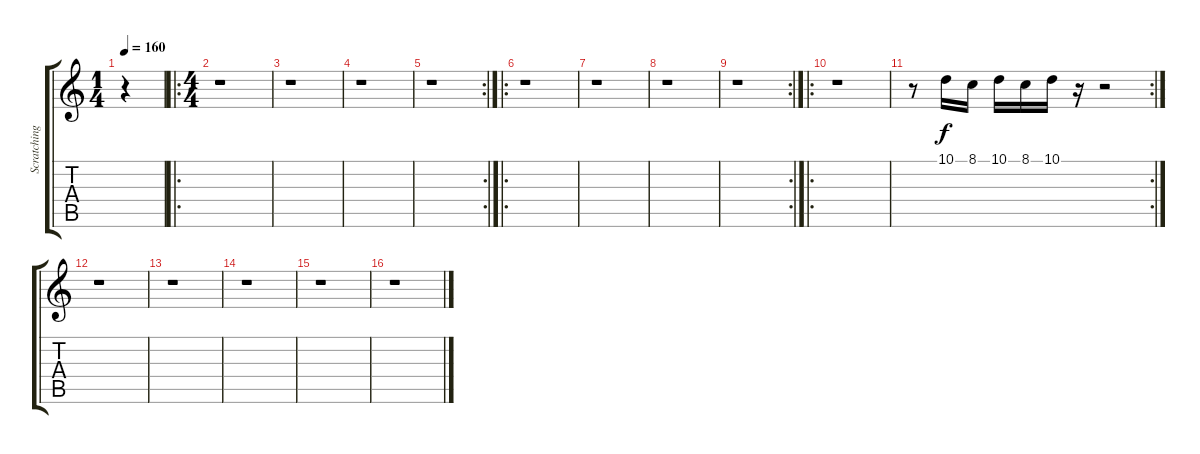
\track ("Scratching" "Scratching") {instrument guitarfretnoise}
\staff {score tabs}
\tuning (E4 B3 G3 D3 A2 E2) {hide}
\ts (1 4)
\tempo 160
\clef g2
\ks c
r.4{dy f instrument guitarfretnoise} |
\ro
\ts (4 4)
r.1 |
r.1 |
r.1 |
\rc 2
r.1 |
\ro
r.1 |
r.1 |
r.1 |
\rc 2
r.1 |
\ro
r.1 |
\rc 2
r.8 10.1.16 8.1.16 10.1.16 8.1.16 10.1.16 r.16 r.2 |
r.1 |
r.1 |
r.1 |
r.1 |
r.1
